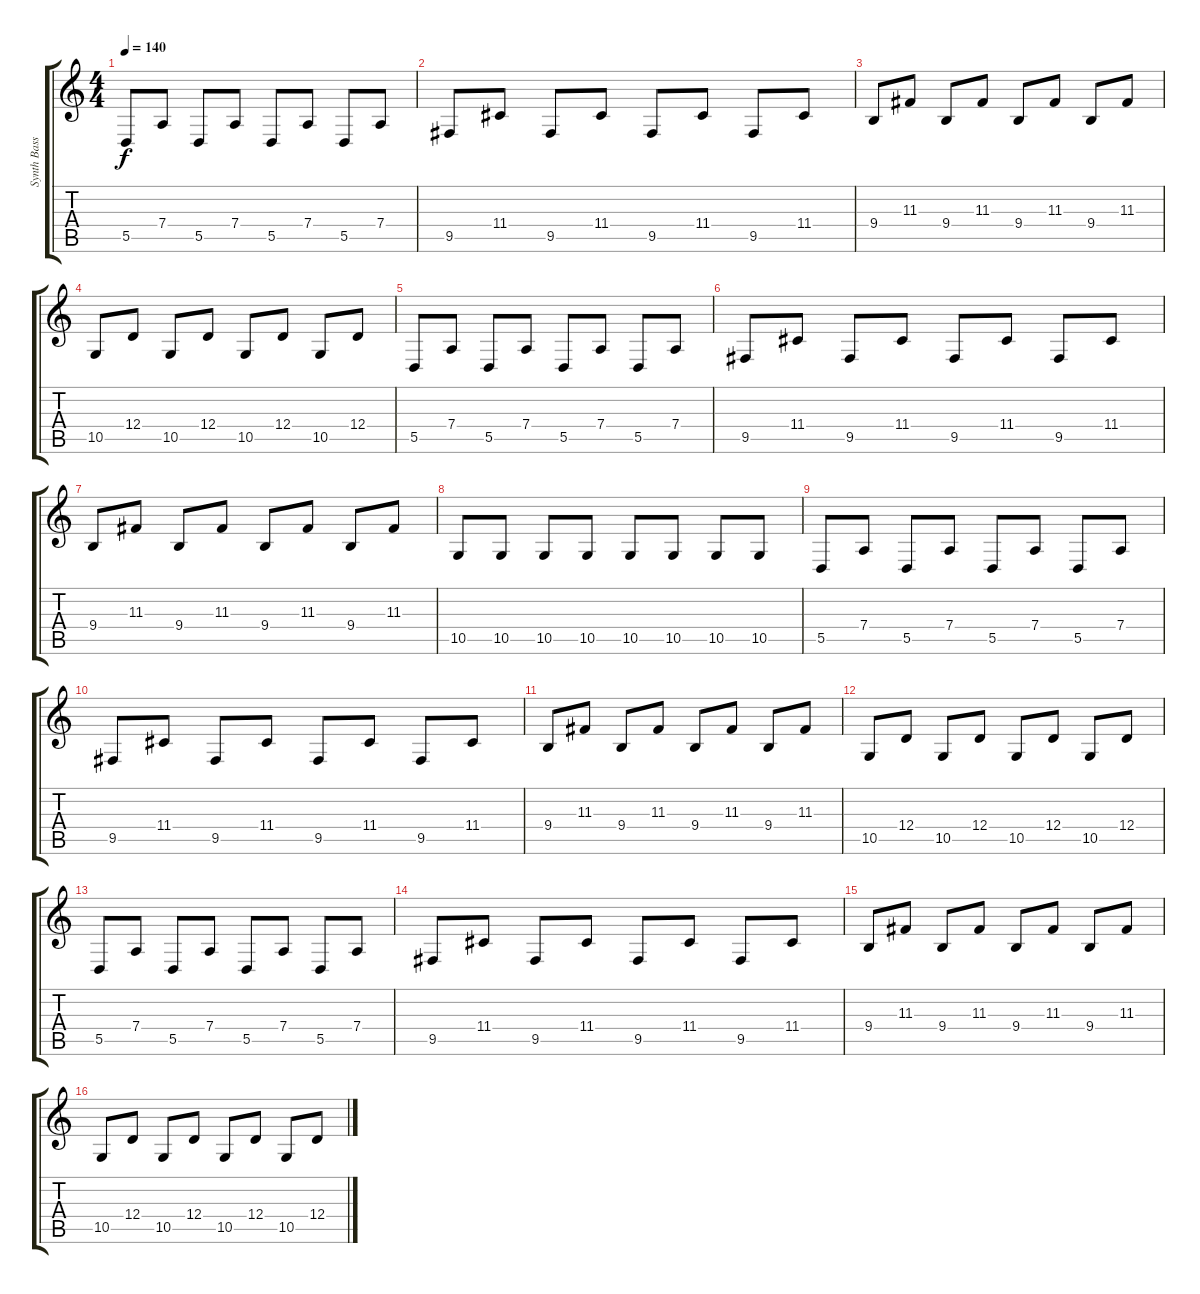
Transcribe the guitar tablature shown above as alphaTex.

\track ("Synth Bass " "Synth Bass") {instrument stringensemble1}
\staff {score tabs}
\tuning (E4 B3 G3 D3 A2 E2) {hide}
\ts (4 4)
\tempo 140
\clef g2
\ks c
5.5.8{dy f volume 14} 7.4.8 5.5.8 7.4.8 5.5.8 7.4.8 5.5.8 7.4.8 |
9.5.8 11.4.8 9.5.8 11.4.8 9.5.8 11.4.8 9.5.8 11.4.8 |
9.4.8 11.3.8 9.4.8 11.3.8 9.4.8 11.3.8 9.4.8 11.3.8 |
10.5.8 12.4.8 10.5.8 12.4.8 10.5.8 12.4.8 10.5.8 12.4.8 |
5.5.8 7.4.8 5.5.8 7.4.8 5.5.8 7.4.8 5.5.8 7.4.8 |
9.5.8 11.4.8 9.5.8 11.4.8 9.5.8 11.4.8 9.5.8 11.4.8 |
9.4.8 11.3.8 9.4.8 11.3.8 9.4.8 11.3.8 9.4.8 11.3.8 |
10.5.8 10.5.8 10.5.8 10.5.8 10.5.8 10.5.8 10.5.8 10.5.8 |
5.5.8{volume 14 instrument synthbass1} 7.4.8 5.5.8 7.4.8 5.5.8 7.4.8 5.5.8 7.4.8 |
9.5.8 11.4.8 9.5.8 11.4.8 9.5.8 11.4.8 9.5.8 11.4.8 |
9.4.8 11.3.8 9.4.8 11.3.8 9.4.8 11.3.8 9.4.8 11.3.8 |
10.5.8 12.4.8 10.5.8 12.4.8 10.5.8 12.4.8 10.5.8 12.4.8 |
5.5.8{volume 14 instrument synthbass1} 7.4.8 5.5.8 7.4.8 5.5.8 7.4.8 5.5.8 7.4.8 |
9.5.8 11.4.8 9.5.8 11.4.8 9.5.8 11.4.8 9.5.8 11.4.8 |
9.4.8 11.3.8 9.4.8 11.3.8 9.4.8 11.3.8 9.4.8 11.3.8 |
10.5.8 12.4.8 10.5.8 12.4.8 10.5.8 12.4.8 10.5.8 12.4.8
